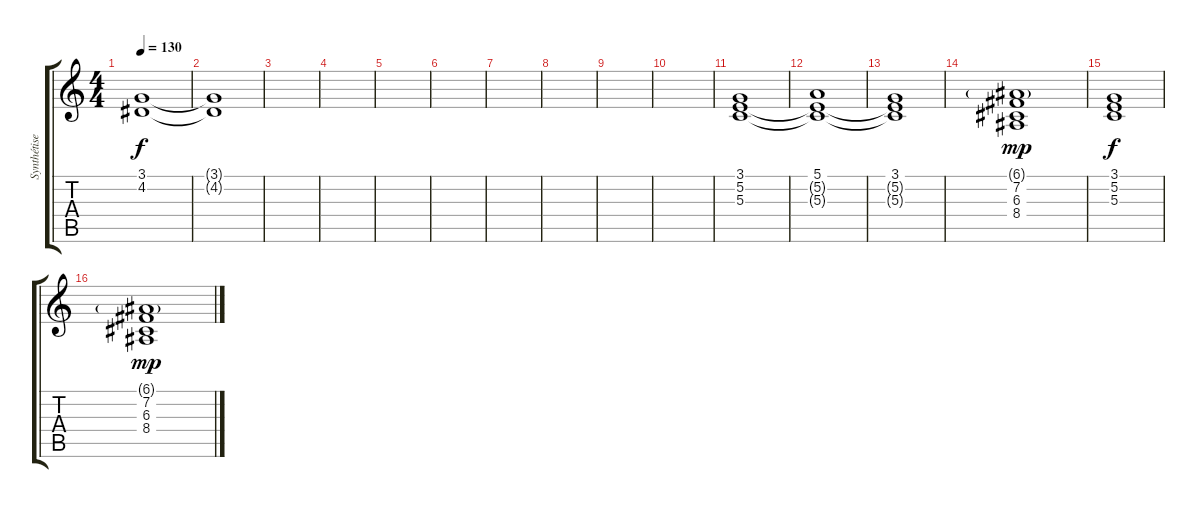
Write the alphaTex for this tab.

\track ("Synthétiseur" "Synthétise") {instrument stringensemble1}
\staff {score tabs}
\tuning (E4 B3 G3 D3 A2 E2) {hide}
\ts (4 4)
\tempo 130
\clef g2
\ks c
(3.1 4.2).1{dy f} |
(3.1{t} 4.2{t}).1 |
|
|
|
|
|
|
|
|
(3.1 5.2 5.3).1 |
(5.1 5.2{t} 5.3{t}).1 |
(3.1 5.2{t} 5.3{t}).1 |
(6.1{g} 7.2 6.3 8.4).1{dy mp} |
(3.1 5.2 5.3).1{dy f} |
(6.1{g} 7.2 6.3 8.4).1{dy mp}
